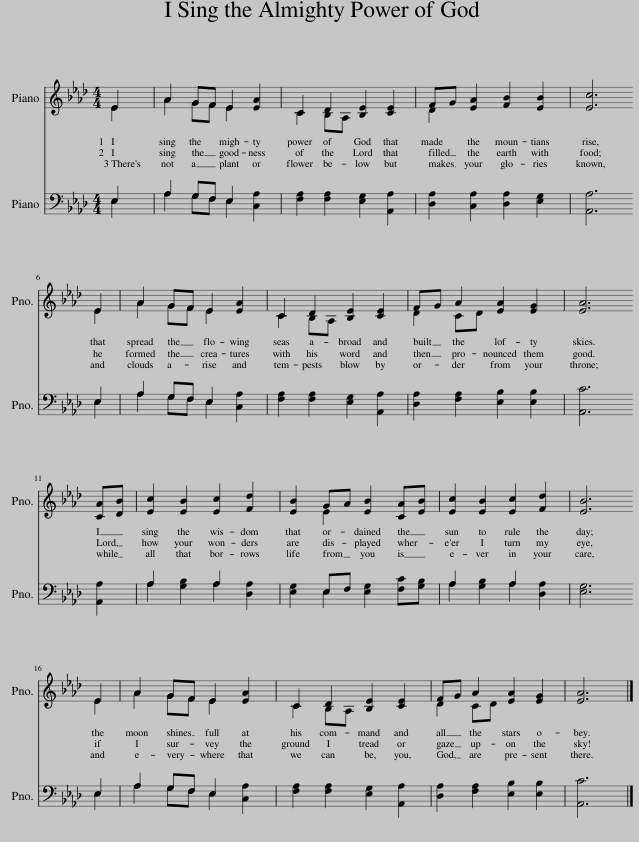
X:1
%%score ( 1 2 ) ( 3 4 )
L:1/8
M:4/4
I:linebreak $
K:Ab
V:1 treble
V:2 treble
V:3 bass
V:4 bass
V:1
 E2 | A2 GF E2 [EA]2 | C2 D2 [B,E]2 [CE]2 | FG [EA]2 [FB]2 [EB]2 | [Ec]6 |$ %5
 E2 | A2 GF E2 [EA]2 | C2 D2 [B,E]2 [CE]2 | FG A2 [EA]2 [EG]2 | [EA]6 |$ %10
 [CA][DB] | [Ec]2 [EB]2 [Ec]2 [Fd]2 | [EB]2 GA [EB]2 [CA][EB] | [Ec]2 [EB]2 [Ec]2 [Fd]2 | [EB]6 |$ %15
 E2 | A2 GF E2 [EA]2 | C2 D2 [B,E]2 [CE]2 | FG A2 [EA]2 [EG]2 | [EA]6 |] %20
V:2
 E2 | A2 GF E2 x2 | C2 B,A, x4 | D2 x6 | x6 |$ %5
 E2 | A2 GF E2 x2 | C2 B,A, x4 | D2 CD x4 | x6 |$ %10
 x2 | x8 | x2 E2 x4 | x8 | x6 |$ %15
 E2 | A2 GF E2 x2 | C2 B,A, x4 | D2 CD x4 | x6 |] %20
V:3
 E,2 | A,2 G,F, E,2 [C,A,]2 | [F,A,]2 [F,A,]2 [E,G,]2 [A,,A,]2 | [D,A,]2 [C,A,]2 [D,A,]2 [E,G,]2 | [A,,A,]6 |$ %5
 E,2 | A,2 G,F, E,2 [C,A,]2 | [F,A,]2 [F,A,]2 [E,G,]2 [A,,A,]2 | [D,A,]2 [F,A,]2 [E,B,]2 [E,B,]2 | [A,,C]6 |$ %10
 [A,,A,]2 | A,2 [G,B,]2 A,2 [D,A,]2 | [E,G,]2 E,F, [E,G,]2 [F,C][G,B,] | A,2 [G,B,]2 A,2 [D,A,]2 | [E,G,]6 |$ %15
 E,2 | A,2 G,F, E,2 [C,A,]2 | [F,A,]2 [F,A,]2 [E,G,]2 [A,,A,]2 | [D,A,]2 [F,A,]2 [E,B,]2 [E,B,]2 | [A,,C]6 |] %20
V:4
 E,2 | A,2 G,F, E,2 x2 | x8 | x8 | x6 |$ %5
 E,2 | A,2 G,F, E,2 x2 | x8 | x8 | x6 |$ %10
 x2 | A,2 x2 A,2 x2 | x2 E,2 x4 | A,2 x2 A,2 x2 | x6 |$ %15
 E,2 | A,2 G,F, E,2 x2 | x8 | x8 | x6 |] %20
